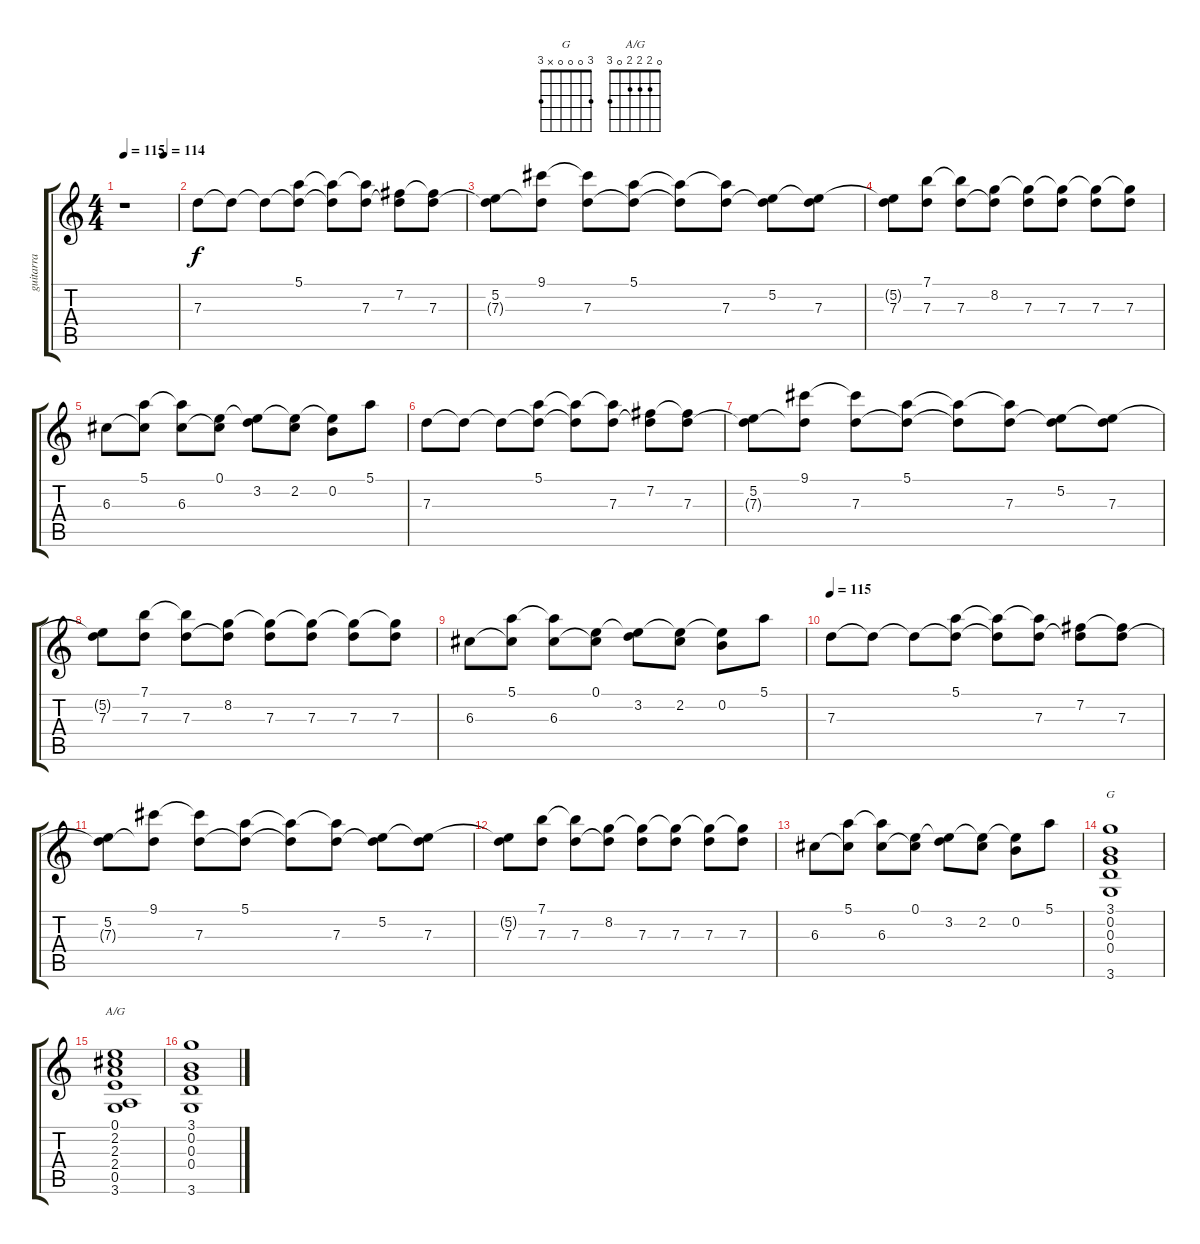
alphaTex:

\track ("guitarra" "guitarra") {instrument electricguitarclean}
\staff {score tabs}
\tuning (E4 B3 G3 D3 A2 E2) {hide}
\chord ("G" 3 0 0 0 x 3)
\chord ("A/G" 0 2 2 2 0 3)
\ts (4 4)
\tempo 115
\tempo (114 0.75)
\clef g2
\ks c
r.1{dy f} |
7.3.8{volume 9} 7.3{t}.8 7.3{t}.8 (5.1 7.3{t}).8 (5.1{t} 7.3{t}).8 (5.1{t} 7.3).8 (7.2 7.3{t}).8 (7.2{t} 7.3).8 |
(5.2 7.3{t}).8 (9.1 7.3{t}).8 (9.1{t} 7.3).8 (5.1 7.3{t}).8 (5.1{t} 7.3{t}).8 (5.1{t} 7.3).8 (5.2 7.3{t}).8 (5.2{t} 7.3).8 |
(5.2{t} 7.3).8 (7.1 7.3).8 (7.1{t} 7.3).8 (8.2 7.3{t}).8 (8.2{t} 7.3).8 (8.2{t} 7.3).8 (8.2{t} 7.3).8 (8.2{t} 7.3).8 |
6.3.8 (5.1 6.3{t}).8 (5.1{t} 6.3).8 (0.1 6.3{t}).8 (0.1{t} 3.2).8 (0.1{t} 2.2).8 (0.1{t} 0.2).8 5.1.8 |
7.3.8{volume 7} 7.3{t}.8 7.3{t}.8 (5.1 7.3{t}).8 (5.1{t} 7.3{t}).8 (5.1{t} 7.3).8 (7.2 7.3{t}).8 (7.2{t} 7.3).8 |
(5.2 7.3{t}).8 (9.1 7.3{t}).8 (9.1{t} 7.3).8 (5.1 7.3{t}).8 (5.1{t} 7.3{t}).8 (5.1{t} 7.3).8 (5.2 7.3{t}).8 (5.2{t} 7.3).8 |
(5.2{t} 7.3).8 (7.1 7.3).8 (7.1{t} 7.3).8 (8.2 7.3{t}).8 (8.2{t} 7.3).8 (8.2{t} 7.3).8 (8.2{t} 7.3).8 (8.2{t} 7.3).8 |
6.3.8 (5.1 6.3{t}).8 (5.1{t} 6.3).8 (0.1 6.3{t}).8 (0.1{t} 3.2).8 (0.1{t} 2.2).8 (0.1{t} 0.2).8 5.1.8 |
\tempo 115
7.3.8 7.3{t}.8 7.3{t}.8 (5.1 7.3{t}).8 (5.1{t} 7.3{t}).8 (5.1{t} 7.3).8 (7.2 7.3{t}).8 (7.2{t} 7.3).8 |
(5.2 7.3{t}).8 (9.1 7.3{t}).8 (9.1{t} 7.3).8 (5.1 7.3{t}).8 (5.1{t} 7.3{t}).8 (5.1{t} 7.3).8 (5.2 7.3{t}).8 (5.2{t} 7.3).8 |
(5.2{t} 7.3).8 (7.1 7.3).8 (7.1{t} 7.3).8 (8.2 7.3{t}).8 (8.2{t} 7.3).8 (8.2{t} 7.3).8 (8.2{t} 7.3).8 (8.2{t} 7.3).8 |
6.3.8 (5.1 6.3{t}).8 (5.1{t} 6.3).8 (0.1 6.3{t}).8 (0.1{t} 3.2).8 (0.1{t} 2.2).8 (0.1{t} 0.2).8 5.1.8 |
(3.1 0.2 0.3 0.4 3.6).1{ch "G"} |
(0.1 2.2 2.3 2.4 0.5 3.6).1{ch "A/G"} |
(3.1 0.2 0.3 0.4 3.6).1
